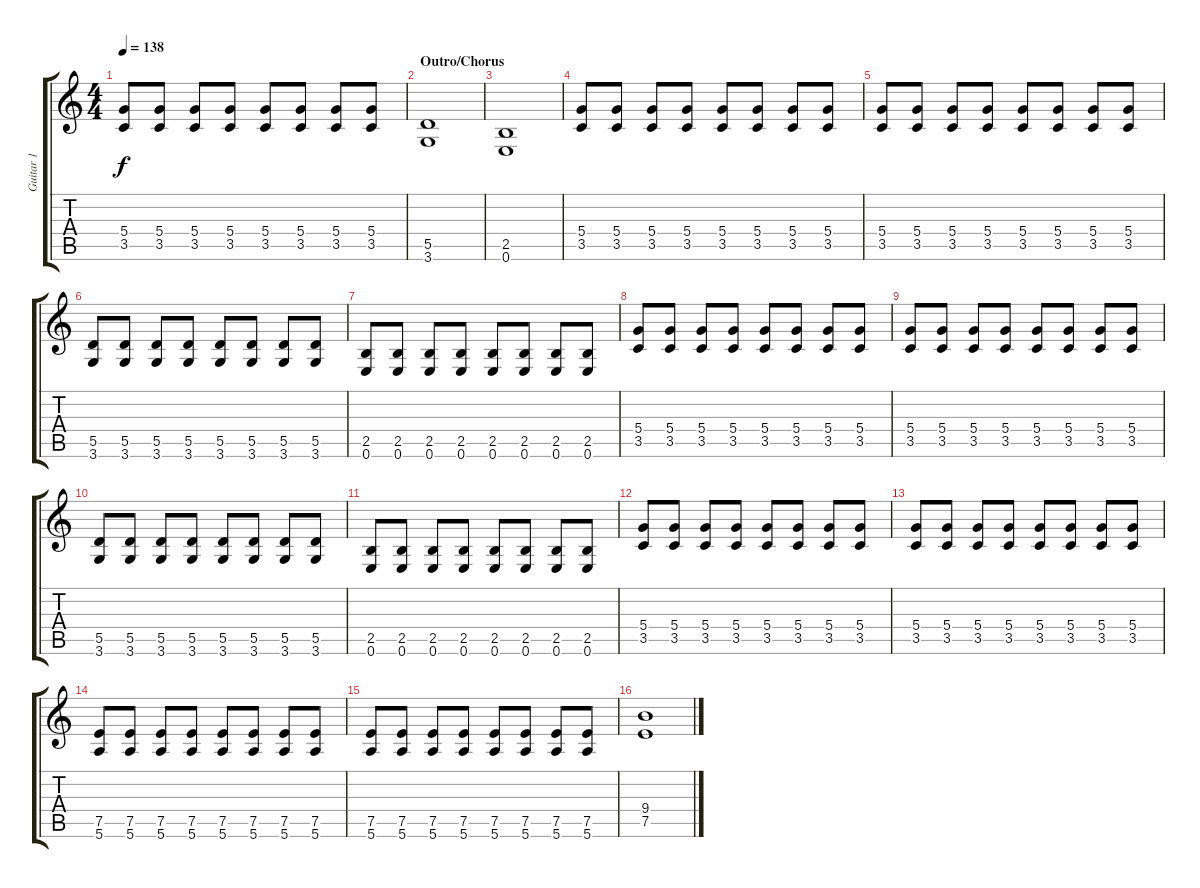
\track ("Guitar 1" "Guitar 1") {instrument overdrivenguitar}
\staff {score tabs}
\tuning (E4 B3 G3 D3 A2 E2) {hide}
\ts (4 4)
\tempo 138
\clef g2
\ks c
(5.4 3.5).8{dy f} (5.4 3.5).8 (5.4 3.5).8 (5.4 3.5).8 (5.4 3.5).8 (5.4 3.5).8 (5.4 3.5).8 (5.4 3.5).8 |
\section ("" "Outro/Chorus")
(5.5 3.6).1 |
(2.5 0.6).1 |
(5.4 3.5).8 (5.4 3.5).8 (5.4 3.5).8 (5.4 3.5).8 (5.4 3.5).8 (5.4 3.5).8 (5.4 3.5).8 (5.4 3.5).8 |
(5.4 3.5).8 (5.4 3.5).8 (5.4 3.5).8 (5.4 3.5).8 (5.4 3.5).8 (5.4 3.5).8 (5.4 3.5).8 (5.4 3.5).8 |
(5.5 3.6).8 (5.5 3.6).8 (5.5 3.6).8 (5.5 3.6).8 (5.5 3.6).8 (5.5 3.6).8 (5.5 3.6).8 (5.5 3.6).8 |
(2.5 0.6).8 (2.5 0.6).8 (2.5 0.6).8 (2.5 0.6).8 (2.5 0.6).8 (2.5 0.6).8 (2.5 0.6).8 (2.5 0.6).8 |
(5.4 3.5).8 (5.4 3.5).8 (5.4 3.5).8 (5.4 3.5).8 (5.4 3.5).8 (5.4 3.5).8 (5.4 3.5).8 (5.4 3.5).8 |
(5.4 3.5).8 (5.4 3.5).8 (5.4 3.5).8 (5.4 3.5).8 (5.4 3.5).8 (5.4 3.5).8 (5.4 3.5).8 (5.4 3.5).8 |
(5.5 3.6).8 (5.5 3.6).8 (5.5 3.6).8 (5.5 3.6).8 (5.5 3.6).8 (5.5 3.6).8 (5.5 3.6).8 (5.5 3.6).8 |
(2.5 0.6).8 (2.5 0.6).8 (2.5 0.6).8 (2.5 0.6).8 (2.5 0.6).8 (2.5 0.6).8 (2.5 0.6).8 (2.5 0.6).8 |
(5.4 3.5).8 (5.4 3.5).8 (5.4 3.5).8 (5.4 3.5).8 (5.4 3.5).8 (5.4 3.5).8 (5.4 3.5).8 (5.4 3.5).8 |
(5.4 3.5).8 (5.4 3.5).8 (5.4 3.5).8 (5.4 3.5).8 (5.4 3.5).8 (5.4 3.5).8 (5.4 3.5).8 (5.4 3.5).8 |
(7.5 5.6).8 (7.5 5.6).8 (7.5 5.6).8 (7.5 5.6).8 (7.5 5.6).8 (7.5 5.6).8 (7.5 5.6).8 (7.5 5.6).8 |
(7.5 5.6).8 (7.5 5.6).8 (7.5 5.6).8 (7.5 5.6).8 (7.5 5.6).8 (7.5 5.6).8 (7.5 5.6).8 (7.5 5.6).8 |
(9.4 7.5).1
